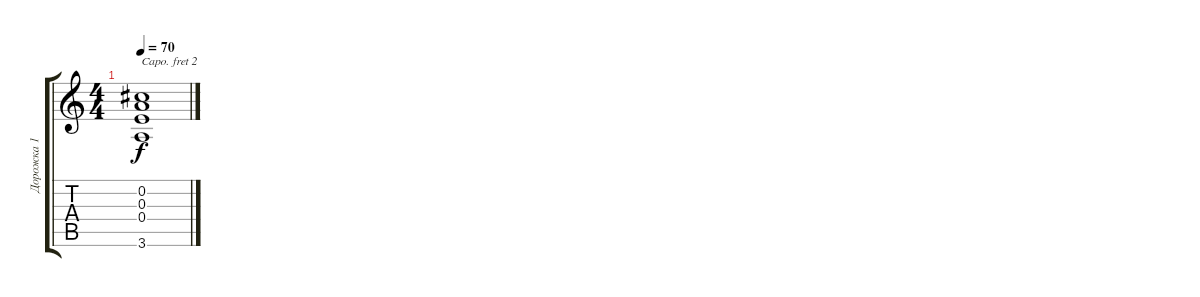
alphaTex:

\track ("Дорожка 1" "Дорожка 1") {instrument acousticguitarsteel}
\staff {score tabs}
\capo 2
\tuning (E4 B3 G3 D3 A2 E2) {hide}
\ts (4 4)
\tempo 70
\clef g2
\ks c
(0.2{t} 0.3{t} 0.4{t} 3.6{t}).1{dy f}
